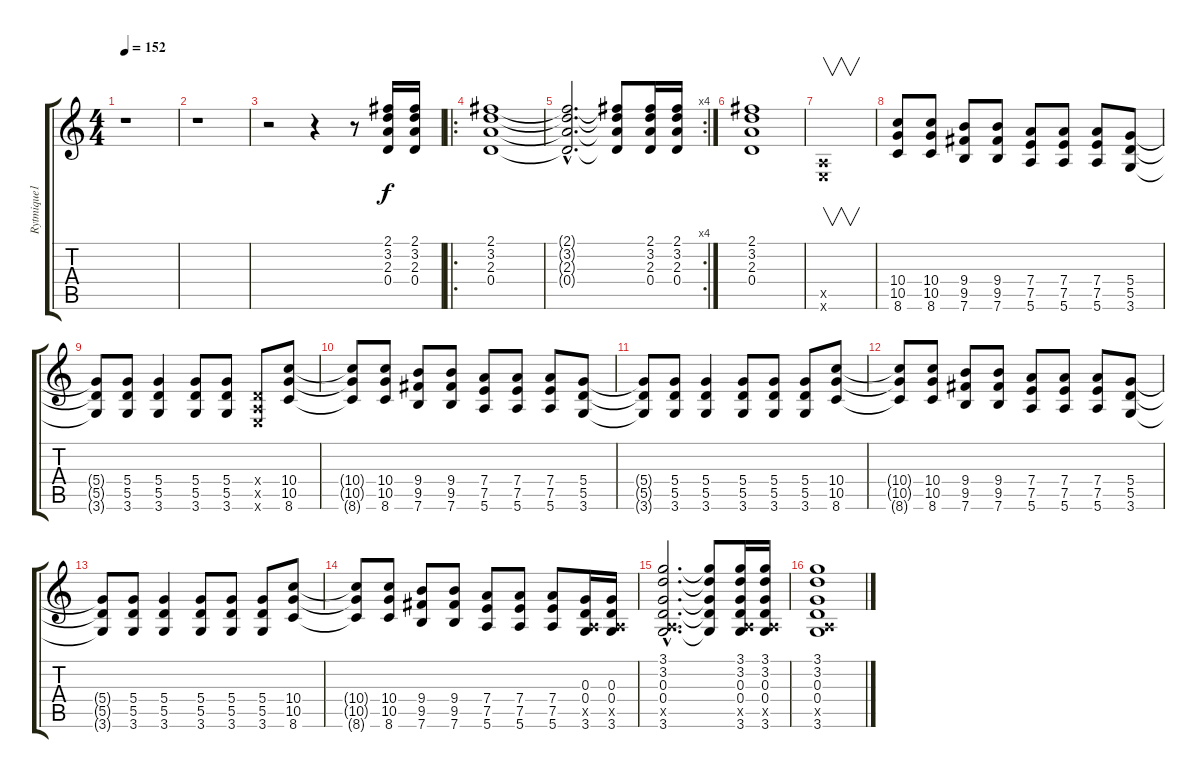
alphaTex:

\track ("Rytmique1" "Rytmique1") {instrument electricguitarclean}
\staff {score tabs}
\tuning (E4 B3 G3 D3 A2 E2) {hide}
\ts (4 4)
\tempo 152
\clef g2
\ks c
r.1{dy f} |
r.1 |
r.2 r.4 r.8 (2.1 3.2 2.3 0.4).16 (2.1 3.2 2.3 0.4).16 |
\ro
(2.1 3.2 2.3 0.4).1 |
\rc 4
(2.1{hac t} 3.2{hac t} 2.3{hac t} 0.4{hac t}).2{d} (2.1{t} 3.2{t} 2.3{t} 0.4{t}).8 (2.1 3.2 2.3 0.4).16 (2.1 3.2 2.3 0.4).16 |
(2.1 3.2 2.3 0.4).1 |
(0.5{x} 0.6{x}).1{v} |
(10.4 10.5 8.6).8 (10.4 10.5 8.6).8 (9.4 9.5 7.6).8 (9.4 9.5 7.6).8 (7.4 7.5 5.6).8 (7.4 7.5 5.6).8 (7.4 7.5 5.6).8 (5.4 5.5 3.6).8 |
(5.4{t} 5.5{t} 3.6{t}).8 (5.4 5.5 3.6).8 (5.4 5.5 3.6).4 (5.4 5.5 3.6).8 (5.4 5.5 3.6).8 (0.4{x} 0.5{x} 0.6{x}).8 (10.4 10.5 8.6).8 |
(10.4{t} 10.5{t} 8.6{t}).8 (10.4 10.5 8.6).8 (9.4 9.5 7.6).8 (9.4 9.5 7.6).8 (7.4 7.5 5.6).8 (7.4 7.5 5.6).8 (7.4 7.5 5.6).8 (5.4 5.5 3.6).8 |
(5.4{t} 5.5{t} 3.6{t}).8 (5.4 5.5 3.6).8 (5.4 5.5 3.6).4 (5.4 5.5 3.6).8 (5.4 5.5 3.6).8 (5.4 5.5 3.6).8 (10.4 10.5 8.6).8 |
(10.4{t} 10.5{t} 8.6{t}).8 (10.4 10.5 8.6).8 (9.4 9.5 7.6).8 (9.4 9.5 7.6).8 (7.4 7.5 5.6).8 (7.4 7.5 5.6).8 (7.4 7.5 5.6).8 (5.4 5.5 3.6).8 |
(5.4{t} 5.5{t} 3.6{t}).8 (5.4 5.5 3.6).8 (5.4 5.5 3.6).4 (5.4 5.5 3.6).8 (5.4 5.5 3.6).8 (5.4 5.5 3.6).8 (10.4 10.5 8.6).8 |
(10.4{t} 10.5{t} 8.6{t}).8 (10.4 10.5 8.6).8 (9.4 9.5 7.6).8 (9.4 9.5 7.6).8 (7.4 7.5 5.6).8 (7.4 7.5 5.6).8 (7.4 7.5 5.6).8 (0.3 0.4 0.5{x} 3.6).16 (0.3 0.4 0.5{x} 3.6).16 |
(3.1{hac} 3.2{hac} 0.3{hac} 0.4{hac} 0.5{hac x} 3.6{hac}).2{d} (3.1{t} 3.2{t} 0.3{t} 0.4{t} 3.6{t}).8 (3.1 3.2 0.3 0.4 0.5{x} 3.6).16 (3.1 3.2 0.3 0.4 0.5{x} 3.6).16 |
(3.1 3.2 0.3 0.4 0.5{x} 3.6).1
